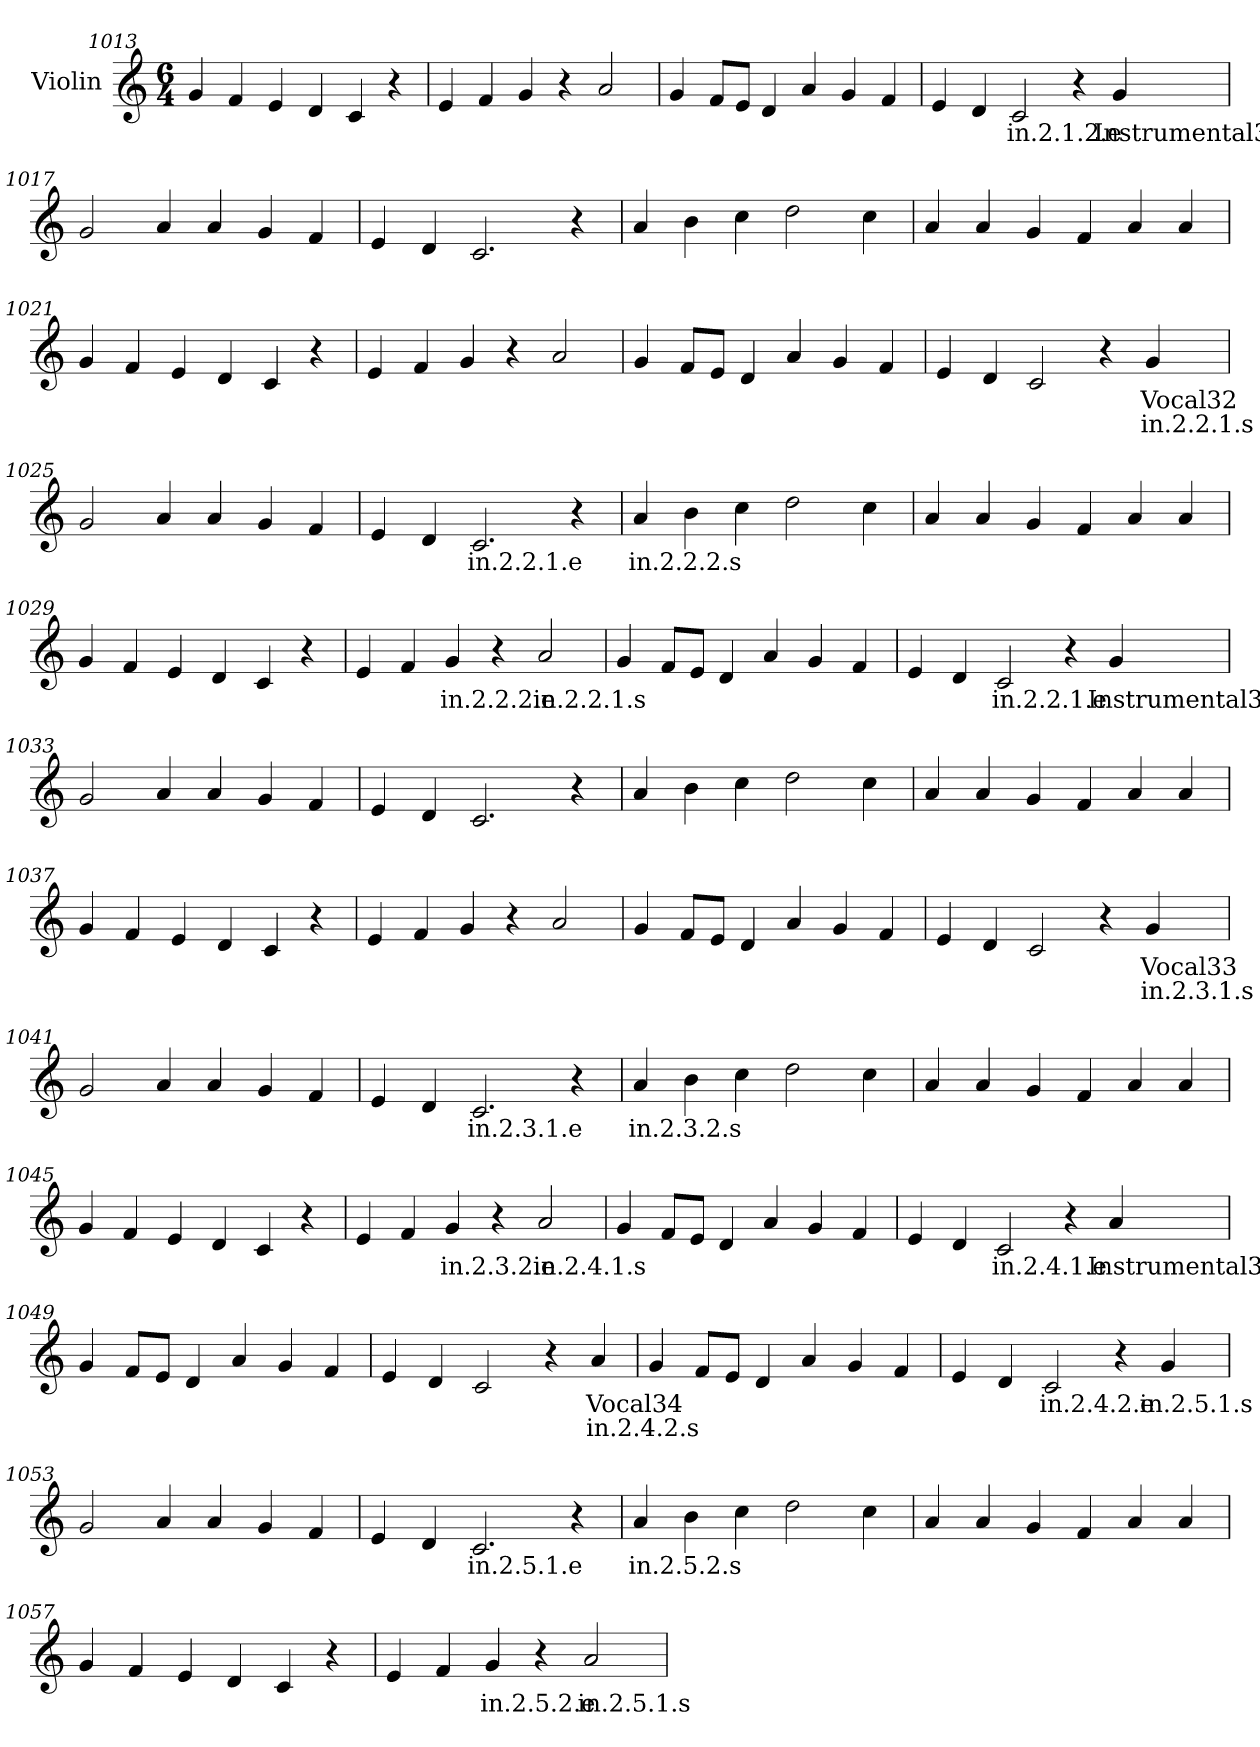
**kern	**text	**text
*part1	*part1	*part1
*staff1	*staff1	*staff1
*I"Violin	*	*
*clefG2	*	*
*k[]	*	*
*M6/4	*	*
=1013	=1013	=1013
4g/	.	.
4f/	.	.
4e/	.	.
4d/	.	.
4c/	.	.
4r	.	.
=1014	=1014	=1014
4e/	.	.
4f/	.	.
4g/	.	.
4r	.	.
2a/	.	.
!!LO:PB:g=z
=1015	=1015	=1015
4g/	.	.
8f/L	.	.
8e/J	.	.
4d/	.	.
4a/	.	.
4g/	.	.
4f/	.	.
=1016	=1016	=1016
4e/	.	.
4d/	.	.
!	!LO:LY:b	!
2c/	in.2.1.2.e	.
4r	.	.
!	!LO:LY:b	!
4g/	Instrumental31	.
=1017	=1017	=1017
2g/	.	.
4a/	.	.
4a/	.	.
4g/	.	.
4f/	.	.
=1018	=1018	=1018
4e/	.	.
4d/	.	.
2.c/	.	.
4r	.	.
!!LO:LB:g=z
=1019	=1019	=1019
4a/	.	.
4b\	.	.
4cc\	.	.
2dd\	.	.
4cc\	.	.
=1020	=1020	=1020
4a/	.	.
4a/	.	.
4g/	.	.
4f/	.	.
4a/	.	.
4a/	.	.
=1021	=1021	=1021
4g/	.	.
4f/	.	.
4e/	.	.
4d/	.	.
4c/	.	.
4r	.	.
=1022	=1022	=1022
4e/	.	.
4f/	.	.
4g/	.	.
4r	.	.
2a/	.	.
!!LO:LB:g=z
=1023	=1023	=1023
4g/	.	.
8f/L	.	.
8e/J	.	.
4d/	.	.
4a/	.	.
4g/	.	.
4f/	.	.
=1024	=1024	=1024
4e/	.	.
4d/	.	.
2c/	.	.
4r	.	.
!	!LO:LY:b	!LO:LY:b
4g/	Vocal32	in.2.2.1.s
=1025	=1025	=1025
2g/	.	.
4a/	.	.
4a/	.	.
4g/	.	.
4f/	.	.
=1026	=1026	=1026
4e/	.	.
4d/	.	.
!	!LO:LY:b	!
2.c/	in.2.2.1.e	.
4r	.	.
!!LO:LB:g=z
=1027	=1027	=1027
!	!LO:LY:b	!
4a/	in.2.2.2.s	.
4b\	.	.
4cc\	.	.
2dd\	.	.
4cc\	.	.
=1028	=1028	=1028
4a/	.	.
4a/	.	.
4g/	.	.
4f/	.	.
4a/	.	.
4a/	.	.
=1029	=1029	=1029
4g/	.	.
4f/	.	.
4e/	.	.
4d/	.	.
4c/	.	.
4r	.	.
=1030	=1030	=1030
4e/	.	.
4f/	.	.
!	!LO:LY:b	!
4g/	in.2.2.2.e	.
4r	.	.
!	!LO:LY:b	!
2a/	in.2.2.1.s	.
!!LO:LB:g=z
=1031	=1031	=1031
4g/	.	.
8f/L	.	.
8e/J	.	.
4d/	.	.
4a/	.	.
4g/	.	.
4f/	.	.
=1032	=1032	=1032
4e/	.	.
4d/	.	.
!	!LO:LY:b	!
2c/	in.2.2.1.e	.
4r	.	.
!	!LO:LY:b	!
4g/	Instrumental32	.
=1033	=1033	=1033
2g/	.	.
4a/	.	.
4a/	.	.
4g/	.	.
4f/	.	.
=1034	=1034	=1034
4e/	.	.
4d/	.	.
2.c/	.	.
4r	.	.
!!LO:LB:g=z
=1035	=1035	=1035
4a/	.	.
4b\	.	.
4cc\	.	.
2dd\	.	.
4cc\	.	.
=1036	=1036	=1036
4a/	.	.
4a/	.	.
4g/	.	.
4f/	.	.
4a/	.	.
4a/	.	.
=1037	=1037	=1037
4g/	.	.
4f/	.	.
4e/	.	.
4d/	.	.
4c/	.	.
4r	.	.
=1038	=1038	=1038
4e/	.	.
4f/	.	.
4g/	.	.
4r	.	.
2a/	.	.
!!LO:LB:g=z
=1039	=1039	=1039
4g/	.	.
8f/L	.	.
8e/J	.	.
4d/	.	.
4a/	.	.
4g/	.	.
4f/	.	.
=1040	=1040	=1040
4e/	.	.
4d/	.	.
2c/	.	.
4r	.	.
!	!LO:LY:b	!LO:LY:b
4g/	Vocal33	in.2.3.1.s
=1041	=1041	=1041
2g/	.	.
4a/	.	.
4a/	.	.
4g/	.	.
4f/	.	.
=1042	=1042	=1042
4e/	.	.
4d/	.	.
!	!LO:LY:b	!
2.c/	in.2.3.1.e	.
4r	.	.
!!LO:LB:g=z
=1043	=1043	=1043
!	!LO:LY:b	!
4a/	in.2.3.2.s	.
4b\	.	.
4cc\	.	.
2dd\	.	.
4cc\	.	.
=1044	=1044	=1044
4a/	.	.
4a/	.	.
4g/	.	.
4f/	.	.
4a/	.	.
4a/	.	.
=1045	=1045	=1045
4g/	.	.
4f/	.	.
4e/	.	.
4d/	.	.
4c/	.	.
4r	.	.
=1046	=1046	=1046
4e/	.	.
4f/	.	.
!	!LO:LY:b	!
4g/	in.2.3.2.e	.
4r	.	.
!	!LO:LY:b	!
2a/	in.2.4.1.s	.
!!LO:PB:g=z
=1047	=1047	=1047
4g/	.	.
8f/L	.	.
8e/J	.	.
4d/	.	.
4a/	.	.
4g/	.	.
4f/	.	.
=1048	=1048	=1048
4e/	.	.
4d/	.	.
!	!LO:LY:b	!
2c/	in.2.4.1.e	.
4r	.	.
!	!LO:LY:b	!
4a/	Instrumental33	.
=1049	=1049	=1049
4g/	.	.
8f/L	.	.
8e/J	.	.
4d/	.	.
4a/	.	.
4g/	.	.
4f/	.	.
=1050	=1050	=1050
4e/	.	.
4d/	.	.
2c/	.	.
4r	.	.
!	!LO:LY:b	!LO:LY:b
4a/	Vocal34	in.2.4.2.s
!!LO:LB:g=z
=1051	=1051	=1051
4g/	.	.
8f/L	.	.
8e/J	.	.
4d/	.	.
4a/	.	.
4g/	.	.
4f/	.	.
=1052	=1052	=1052
4e/	.	.
4d/	.	.
!	!LO:LY:b	!
2c/	in.2.4.2.e	.
4r	.	.
!	!LO:LY:b	!
4g/	in.2.5.1.s	.
=1053	=1053	=1053
2g/	.	.
4a/	.	.
4a/	.	.
4g/	.	.
4f/	.	.
=1054	=1054	=1054
4e/	.	.
4d/	.	.
!	!LO:LY:b	!
2.c/	in.2.5.1.e	.
4r	.	.
!!LO:LB:g=z
=1055	=1055	=1055
!	!LO:LY:b	!
4a/	in.2.5.2.s	.
4b\	.	.
4cc\	.	.
2dd\	.	.
4cc\	.	.
=1056	=1056	=1056
4a/	.	.
4a/	.	.
4g/	.	.
4f/	.	.
4a/	.	.
4a/	.	.
=1057	=1057	=1057
4g/	.	.
4f/	.	.
4e/	.	.
4d/	.	.
4c/	.	.
4r	.	.
=1058	=1058	=1058
4e/	.	.
4f/	.	.
!	!LO:LY:b	!
4g/	in.2.5.2.e	.
4r	.	.
!	!LO:LY:b	!
2a/	in.2.5.1.s	.
=	=	=
*-	*-	*-
